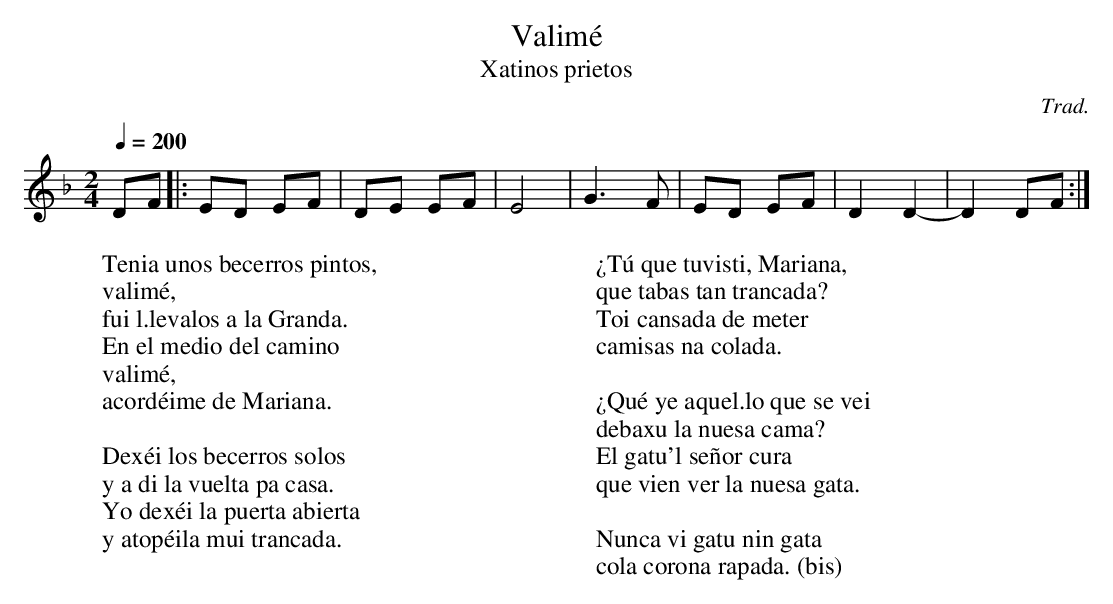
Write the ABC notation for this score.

X:1
T:Valimé
T:Xatinos prietos
C:Trad.
M:2/4
L:1/8
Q:1/4=200
W:Tenia unos becerros pintos,
W:valimé,
W:fui l.levalos a la Granda.
W:En el medio del camino
W:valimé,
W:acordéime de Mariana.
W:
W:Dexéi los becerros solos
W:y a di la vuelta pa casa.
W:Yo dexéi la puerta abierta
W:y atopéila mui trancada.
W:
W:¿Tú que tuvisti, Mariana,
W:que tabas tan trancada?
W:Toi cansada de meter
W:camisas na colada.
W:
W:¿Qué ye aquel.lo que se vei
W:debaxu la nuesa cama?
W:El gatu'l señor cura
W:que vien ver la nuesa gata.
W:
W:Nunca vi gatu nin gata
W:cola corona rapada. (bis)
K:Dm
DF|: ED EF|DE EF|E4|G3 F|ED EF|D2 D2-|D2 DF :|
